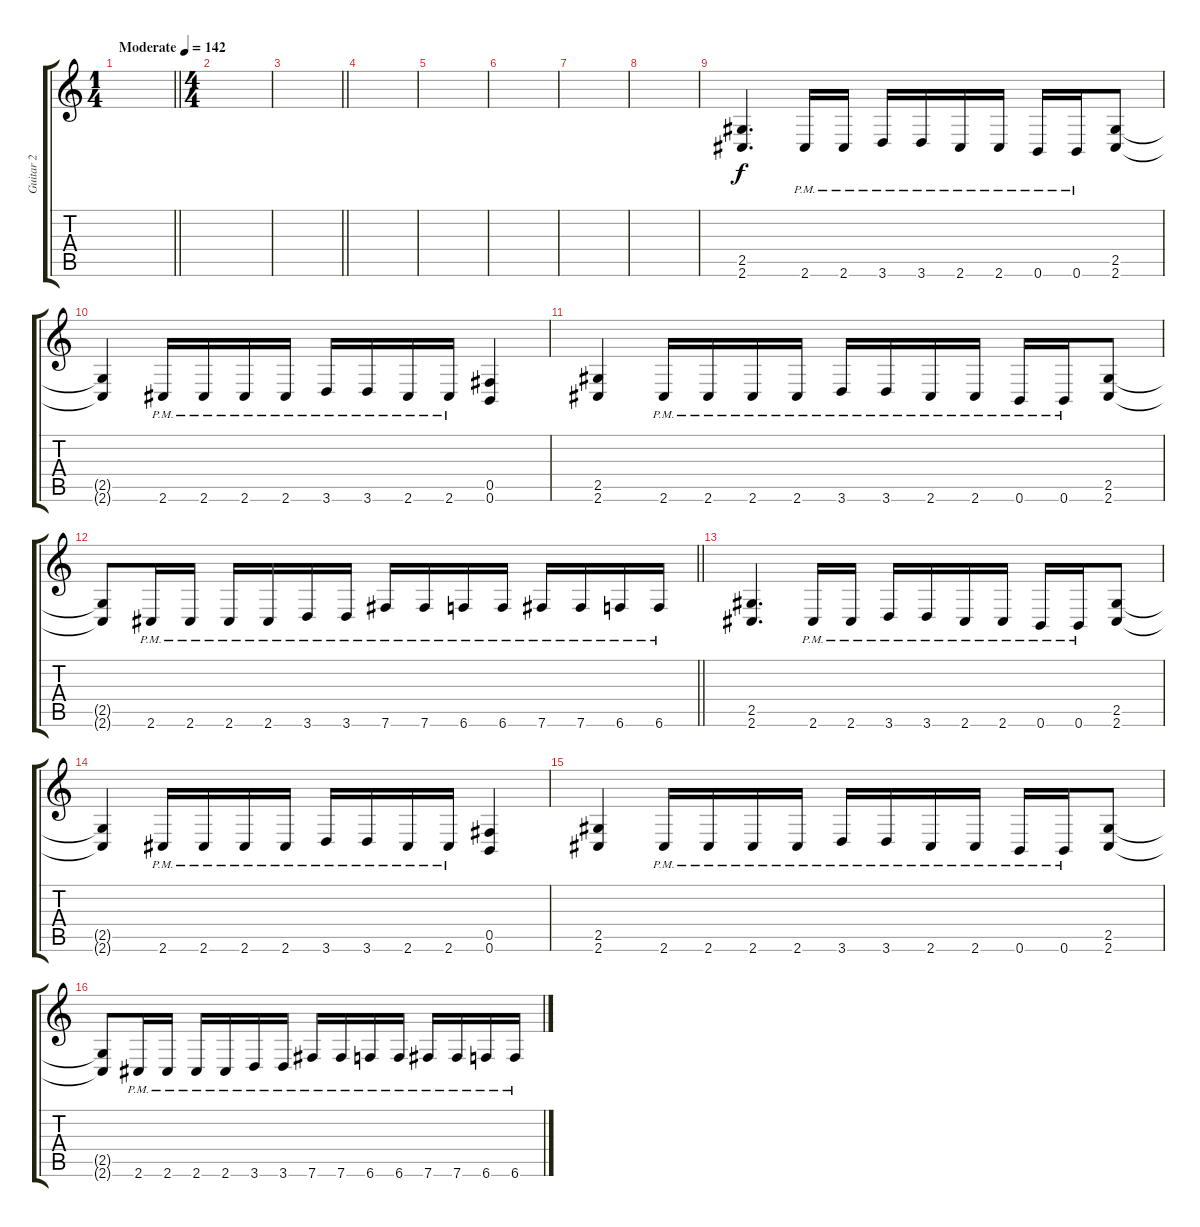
\track ("Guitar 2" "Guitar 2") {instrument distortionguitar}
\staff {score tabs}
\tuning (Db4 Ab3 E3 B2 Gb2 B1) {hide}
\ts (1 4)
\tempo (142 "Moderate")
\clef g2
\barLineRight lightlight
\ks c
|
\ts (4 4)
|
\barLineRight lightlight
|
|
|
|
|
|
(2.5 2.6).4{d} 2.6{pm}.16 2.6{pm}.16 3.6{pm}.16 3.6{pm}.16 2.6{pm}.16 2.6{pm}.16 0.6{pm}.16 0.6{pm}.16 (2.5 2.6).8 |
(2.5{t} 2.6{t}).4 2.6{pm}.16 2.6{pm}.16 2.6{pm}.16 2.6{pm}.16 3.6{pm}.16 3.6{pm}.16 2.6{pm}.16 2.6{pm}.16 (0.5 0.6).4 |
(2.5 2.6).4 2.6{pm}.16 2.6{pm}.16 2.6{pm}.16 2.6{pm}.16 3.6{pm}.16 3.6{pm}.16 2.6{pm}.16 2.6{pm}.16 0.6{pm}.16 0.6{pm}.16 (2.5 2.6).8 |
\barLineRight lightlight
(2.5{t} 2.6{t}).8 2.6{pm}.16 2.6{pm}.16 2.6{pm}.16 2.6{pm}.16 3.6{pm}.16 3.6{pm}.16 7.6{pm}.16 7.6{pm}.16 6.6{pm}.16 6.6{pm}.16 7.6{pm}.16 7.6{pm}.16 6.6{pm}.16 6.6{pm}.16 |
(2.5 2.6).4{d} 2.6{pm}.16 2.6{pm}.16 3.6{pm}.16 3.6{pm}.16 2.6{pm}.16 2.6{pm}.16 0.6{pm}.16 0.6{pm}.16 (2.5 2.6).8 |
(2.5{t} 2.6{t}).4 2.6{pm}.16 2.6{pm}.16 2.6{pm}.16 2.6{pm}.16 3.6{pm}.16 3.6{pm}.16 2.6{pm}.16 2.6{pm}.16 (0.5 0.6).4 |
(2.5 2.6).4 2.6{pm}.16 2.6{pm}.16 2.6{pm}.16 2.6{pm}.16 3.6{pm}.16 3.6{pm}.16 2.6{pm}.16 2.6{pm}.16 0.6{pm}.16 0.6{pm}.16 (2.5 2.6).8 |
(2.5{t} 2.6{t}).8 2.6{pm}.16 2.6{pm}.16 2.6{pm}.16 2.6{pm}.16 3.6{pm}.16 3.6{pm}.16 7.6{pm}.16 7.6{pm}.16 6.6{pm}.16 6.6{pm}.16 7.6{pm}.16 7.6{pm}.16 6.6{pm}.16 6.6{pm}.16
